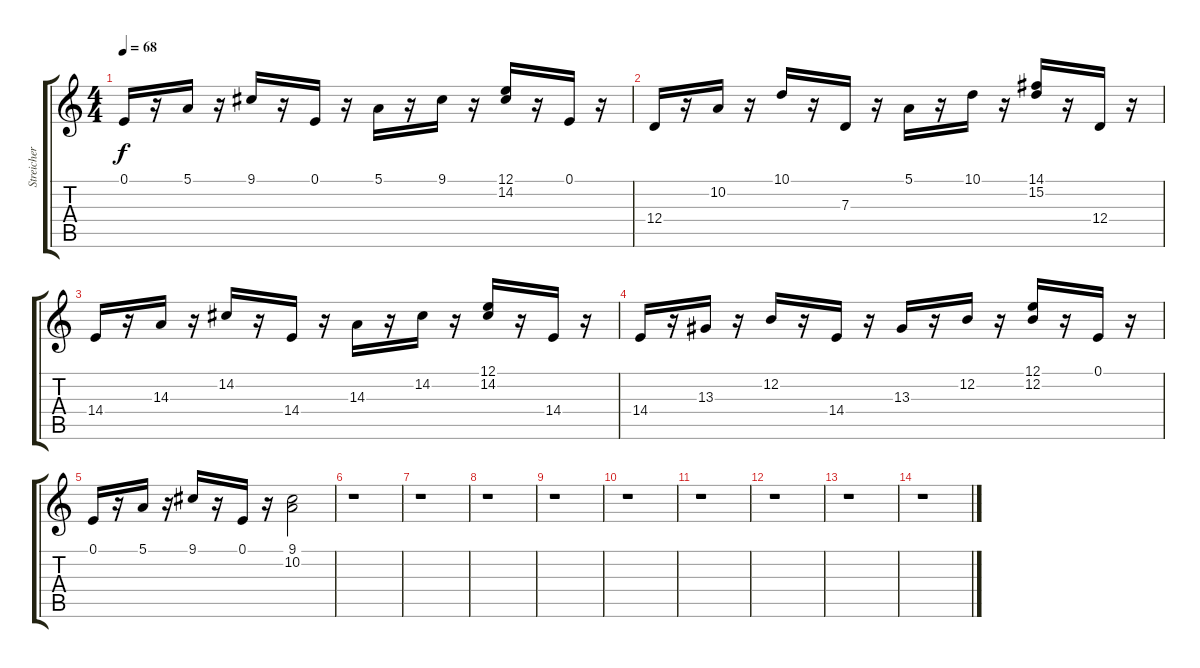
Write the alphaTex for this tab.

\track ("Streicher" "Streicher") {instrument pizzicatostrings}
\staff {score tabs}
\tuning (E4 B3 G3 D3 A2 E2) {hide}
\ts (4 4)
\tempo 68
\clef g2
\ks c
0.1.16{dy f} r.16 5.1.16 r.16 9.1.16 r.16 0.1.16 r.16 5.1.16 r.16 9.1.16 r.16 (12.1 14.2).16 r.16 0.1.16 r.16 |
12.4.16 r.16 10.2.16 r.16 10.1.16 r.16 7.3.16 r.16 5.1.16 r.16 10.1.16 r.16 (14.1 15.2).16 r.16 12.4.16 r.16 |
14.4.16 r.16 14.3.16 r.16 14.2.16 r.16 14.4.16 r.16 14.3.16 r.16 14.2.16 r.16 (12.1 14.2).16 r.16 14.4.16 r.16 |
14.4.16 r.16 13.3.16 r.16 12.2.16 r.16 14.4.16 r.16 13.3.16 r.16 12.2.16 r.16 (12.1 12.2).16 r.16 0.1.16 r.16 |
0.1.16 r.16 5.1.16 r.16 9.1.16 r.16 0.1.16 r.16 (9.1 10.2).2 |
r.1 |
r.1 |
r.1 |
r.1 |
r.1 |
r.1 |
r.1 |
r.1 |
r.1
